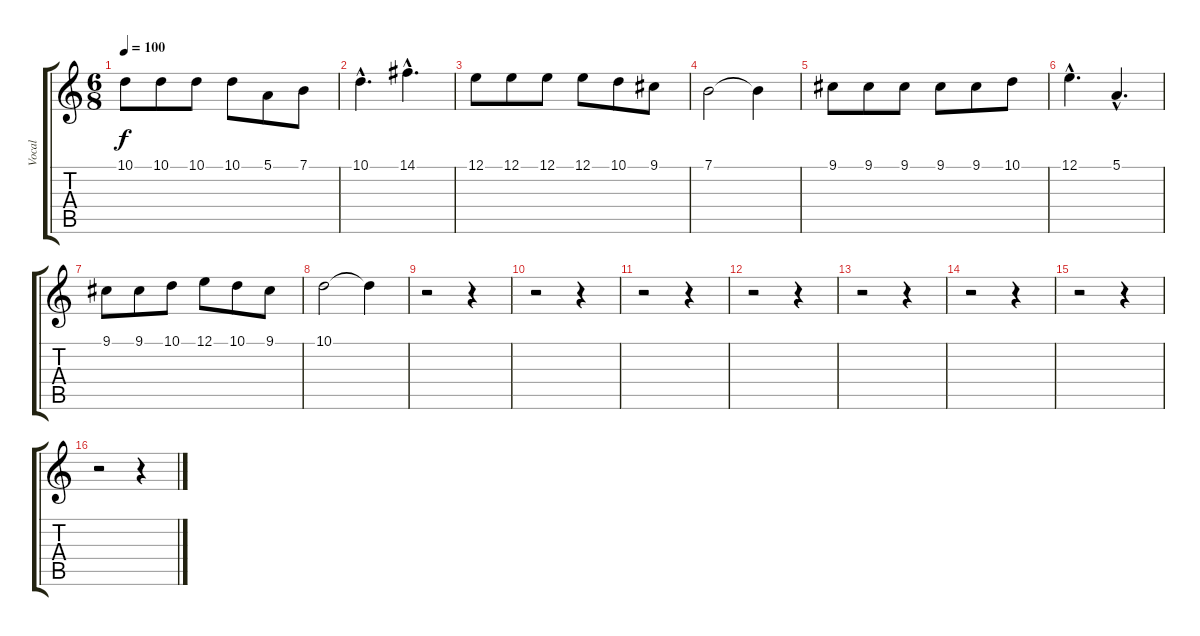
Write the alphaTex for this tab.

\track ("Vocal" "Vocal") {instrument acousticgrandpiano}
\staff {score tabs}
\tuning (E4 B3 G3 D3 A2 E2) {hide}
\ts (6 8)
\tempo 100
\clef g2
\ks c
10.1.8{dy f} 10.1.8 10.1.8 10.1.8 5.1.8 7.1.8 |
10.1{hac}.4{d} 14.1{hac}.4{d} |
12.1.8 12.1.8 12.1.8 12.1.8 10.1.8 9.1.8 |
7.1.2 7.1{t}.4 |
9.1.8 9.1.8 9.1.8 9.1.8 9.1.8 10.1.8 |
12.1{hac}.4{d} 5.1{hac}.4{d} |
9.1.8 9.1.8 10.1.8 12.1.8 10.1.8 9.1.8 |
10.1.2 10.1{t}.4 |
r.2 r.4 |
r.2 r.4 |
r.2 r.4 |
r.2 r.4 |
r.2 r.4 |
r.2 r.4 |
r.2 r.4 |
r.2 r.4
